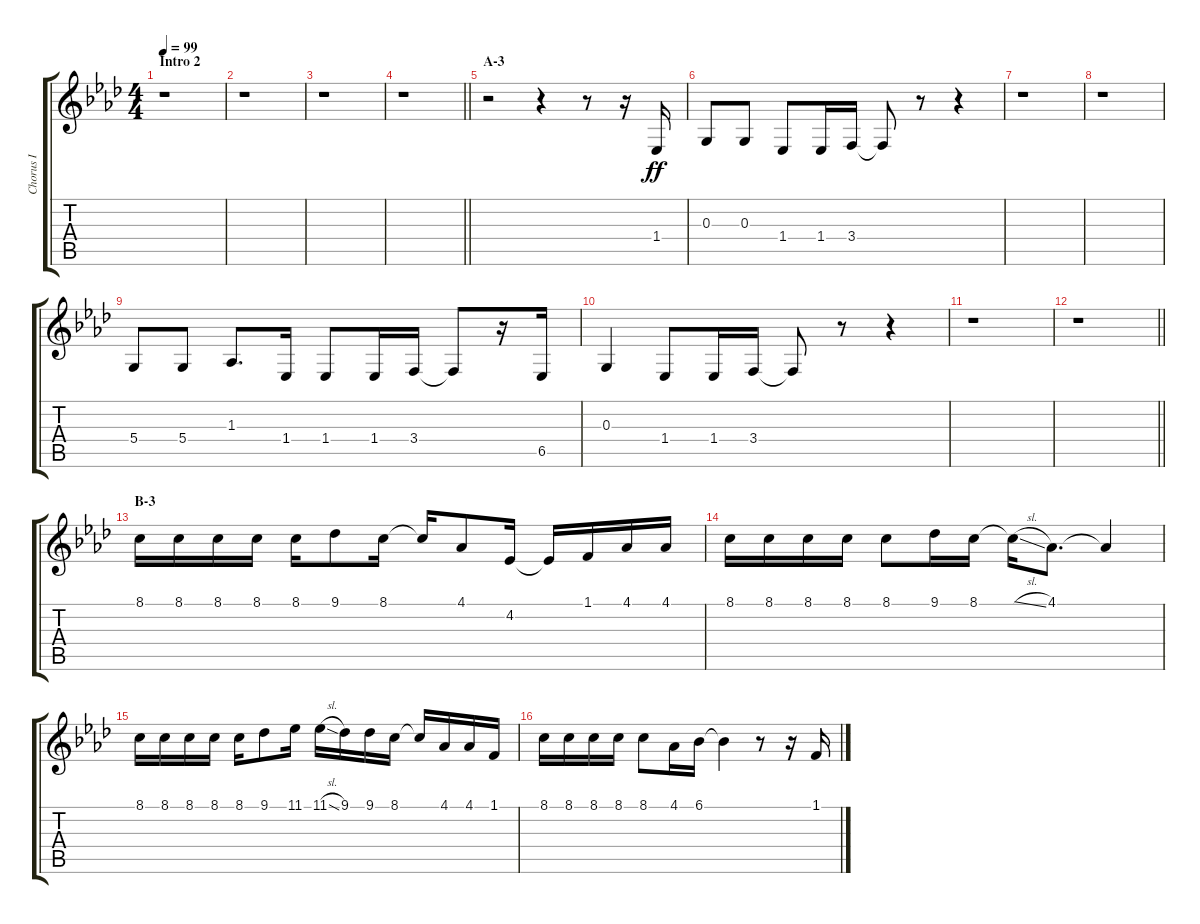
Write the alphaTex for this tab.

\track ("Chorus I" "Chorus I") {instrument voiceoohs}
\staff {score tabs}
\tuning (E4 B3 G3 D3 A2 E2) {hide}
\ts (4 4)
\section ("" "Intro 2")
\tempo 99
\clef g2
\ks ab
r.1{dy ff} |
r.1 |
r.1 |
\barLineRight lightlight
r.1 |
\section ("" "A-3")
r.2 r.4 r.8 r.16 1.4.16 |
0.3.8 0.3.8 1.4.8 1.4.16 3.4.16 3.4{t}.8 r.8 r.4 |
r.1 |
r.1 |
5.4.8 5.4.8 1.3.8{d} 1.4.16 1.4.8 1.4.16 3.4.16 3.4{t}.8 r.16 6.5.16 |
0.3.4 1.4.8 1.4.16 3.4.16 3.4{t}.8 r.8 r.4 |
r.1 |
\barLineRight lightlight
r.1 |
\section ("" "B-3")
8.1.16 8.1.16 8.1.16 8.1.16 8.1.16 9.1.8 8.1.16 8.1{t}.16 4.1.8 4.2.16 4.2{t}.16 1.1.16 4.1.16 4.1.16 |
8.1.16 8.1.16 8.1.16 8.1.16 8.1.8 9.1.16 8.1.16 8.1{sl t}.16 4.1.8{d} 4.1{t}.4 |
8.1.16 8.1.16 8.1.16 8.1.16 8.1.16 9.1.8 11.1.16 11.1{sl}.16 9.1.16 9.1.16 8.1.16 8.1{t}.16 4.1.16 4.1.16 1.1.16 |
8.1.16 8.1.16 8.1.16 8.1.16 8.1.8 4.1.16 6.1.16 6.1{t}.4 r.8 r.16 1.1.16
